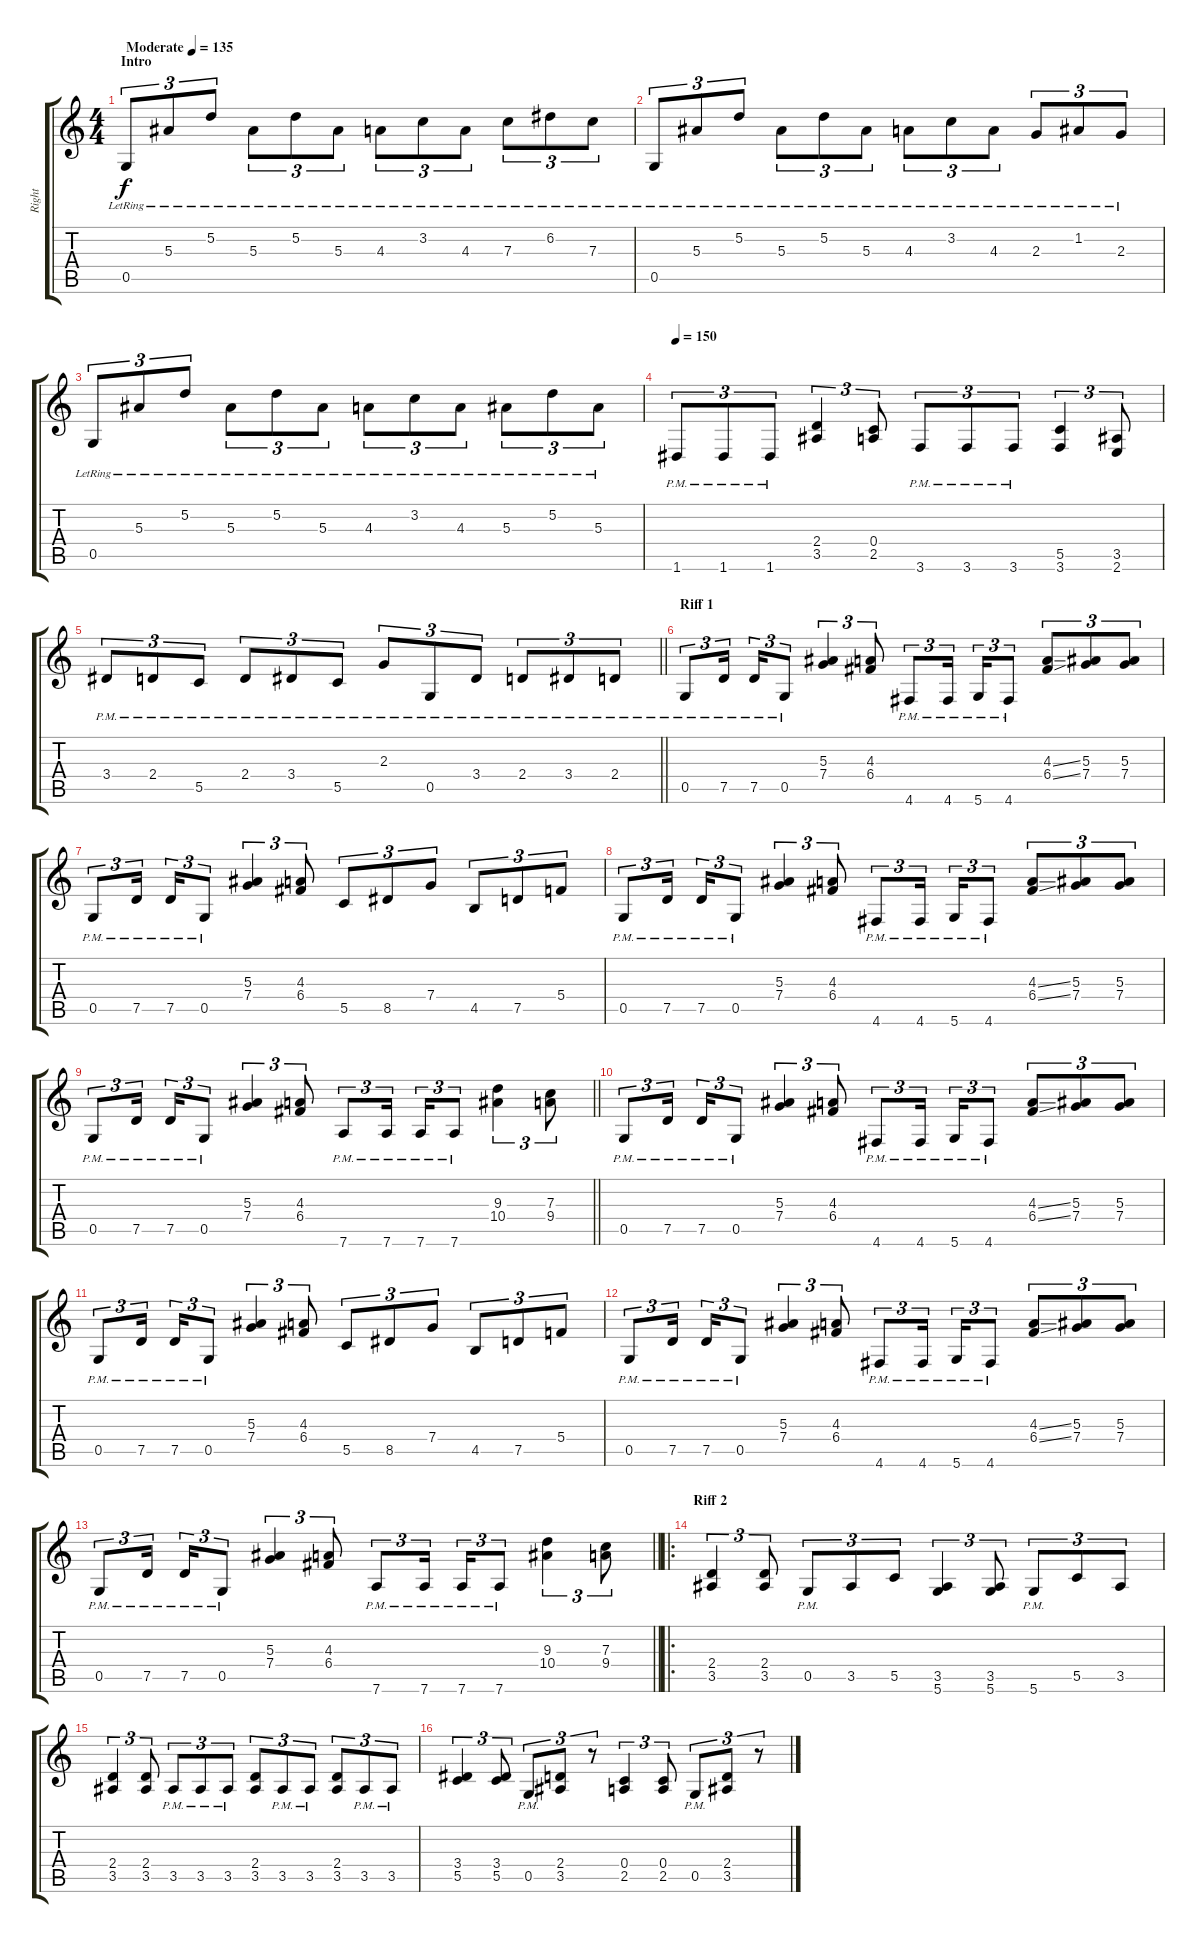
\track ("Right" "Right") {instrument distortionguitar}
\staff {score tabs}
\tuning (D4 A3 F3 C3 G2 D2) {hide}
\ts (4 4)
\section ("" "Intro")
\tempo (135 "Moderate")
\clef g2
\ks c
0.5{lr}.8{tu (3 2) dy f balance 8 instrument acousticguitarnylon} 5.3{lr}.8{tu (3 2)} 5.2{lr}.8{tu (3 2)} 5.3{lr}.8{tu (3 2)} 5.2{lr}.8{tu (3 2)} 5.3{lr}.8{tu (3 2)} 4.3{lr}.8{tu (3 2)} 3.2{lr}.8{tu (3 2)} 4.3{lr}.8{tu (3 2)} 7.3{lr}.8{tu (3 2)} 6.2{lr}.8{tu (3 2)} 7.3{lr}.8{tu (3 2)} |
0.5{lr}.8{tu (3 2)} 5.3{lr}.8{tu (3 2)} 5.2{lr}.8{tu (3 2)} 5.3{lr}.8{tu (3 2)} 5.2{lr}.8{tu (3 2)} 5.3{lr}.8{tu (3 2)} 4.3{lr}.8{tu (3 2)} 3.2{lr}.8{tu (3 2)} 4.3{lr}.8{tu (3 2)} 2.3{lr}.8{tu (3 2)} 1.2{lr}.8{tu (3 2)} 2.3{lr}.8{tu (3 2)} |
0.5{lr}.8{tu (3 2)} 5.3{lr}.8{tu (3 2)} 5.2{lr}.8{tu (3 2)} 5.3{lr}.8{tu (3 2)} 5.2{lr}.8{tu (3 2)} 5.3{lr}.8{tu (3 2)} 4.3{lr}.8{tu (3 2)} 3.2{lr}.8{tu (3 2)} 4.3{lr}.8{tu (3 2)} 5.3{lr}.8{tu (3 2)} 5.2{lr}.8{tu (3 2)} 5.3{lr}.8{tu (3 2)} |
\tempo 150
1.6{pm}.8{tu (3 2) balance 16 instrument distortionguitar} 1.6{pm}.8{tu (3 2)} 1.6{pm}.8{tu (3 2)} (2.4 3.5).4{tu (3 2)} (0.4 2.5).8{tu (3 2)} 3.6{pm}.8{tu (3 2)} 3.6{pm}.8{tu (3 2)} 3.6{pm}.8{tu (3 2)} (5.5 3.6).4{tu (3 2)} (3.5 2.6).8{tu (3 2)} |
\barLineRight lightlight
3.4{pm}.8{tu (3 2)} 2.4{pm}.8{tu (3 2)} 5.5{pm}.8{tu (3 2)} 2.4{pm}.8{tu (3 2)} 3.4{pm}.8{tu (3 2)} 5.5{pm}.8{tu (3 2)} 2.3{pm}.8{tu (3 2)} 0.5{pm}.8{tu (3 2)} 3.4{pm}.8{tu (3 2)} 2.4{pm}.8{tu (3 2)} 3.4{pm}.8{tu (3 2)} 2.4{pm}.8{tu (3 2)} |
\section ("" "Riff 1")
0.5{pm}.8{tu (3 2)} 7.5{pm}.16{tu (3 2) beam splitsecondary} 7.5{pm}.16{tu (3 2)} 0.5{pm}.8{tu (3 2)} (5.3 7.4).4{tu (3 2)} (4.3 6.4).8{tu (3 2)} 4.6{pm}.8{tu (3 2)} 4.6{pm}.16{tu (3 2) beam splitsecondary} 5.6{pm}.16{tu (3 2)} 4.6{pm}.8{tu (3 2)} (4.3{ss} 6.4{ss}).8{tu (3 2)} (5.3 7.4).8{tu (3 2)} (5.3 7.4).8{tu (3 2)} |
0.5{pm}.8{tu (3 2)} 7.5{pm}.16{tu (3 2) beam splitsecondary} 7.5{pm}.16{tu (3 2)} 0.5{pm}.8{tu (3 2)} (5.3 7.4).4{tu (3 2)} (4.3 6.4).8{tu (3 2)} 5.5.8{tu (3 2)} 8.5.8{tu (3 2)} 7.4.8{tu (3 2)} 4.5.8{tu (3 2)} 7.5.8{tu (3 2)} 5.4.8{tu (3 2)} |
0.5{pm}.8{tu (3 2)} 7.5{pm}.16{tu (3 2) beam splitsecondary} 7.5{pm}.16{tu (3 2)} 0.5{pm}.8{tu (3 2)} (5.3 7.4).4{tu (3 2)} (4.3 6.4).8{tu (3 2)} 4.6{pm}.8{tu (3 2)} 4.6{pm}.16{tu (3 2) beam splitsecondary} 5.6{pm}.16{tu (3 2)} 4.6{pm}.8{tu (3 2)} (4.3{ss} 6.4{ss}).8{tu (3 2)} (5.3 7.4).8{tu (3 2)} (5.3 7.4).8{tu (3 2)} |
\barLineRight lightlight
0.5{pm}.8{tu (3 2)} 7.5{pm}.16{tu (3 2) beam splitsecondary} 7.5{pm}.16{tu (3 2)} 0.5{pm}.8{tu (3 2)} (5.3 7.4).4{tu (3 2)} (4.3 6.4).8{tu (3 2)} 7.6{pm}.8{tu (3 2)} 7.6{pm}.16{tu (3 2) beam splitsecondary} 7.6{pm}.16{tu (3 2)} 7.6{pm}.8{tu (3 2)} (9.3 10.4).4{tu (3 2)} (7.3 9.4).8{tu (3 2)} |
0.5{pm}.8{tu (3 2)} 7.5{pm}.16{tu (3 2) beam splitsecondary} 7.5{pm}.16{tu (3 2)} 0.5{pm}.8{tu (3 2)} (5.3 7.4).4{tu (3 2)} (4.3 6.4).8{tu (3 2)} 4.6{pm}.8{tu (3 2)} 4.6{pm}.16{tu (3 2) beam splitsecondary} 5.6{pm}.16{tu (3 2)} 4.6{pm}.8{tu (3 2)} (4.3{ss} 6.4{ss}).8{tu (3 2)} (5.3 7.4).8{tu (3 2)} (5.3 7.4).8{tu (3 2)} |
0.5{pm}.8{tu (3 2)} 7.5{pm}.16{tu (3 2) beam splitsecondary} 7.5{pm}.16{tu (3 2)} 0.5{pm}.8{tu (3 2)} (5.3 7.4).4{tu (3 2)} (4.3 6.4).8{tu (3 2)} 5.5.8{tu (3 2)} 8.5.8{tu (3 2)} 7.4.8{tu (3 2)} 4.5.8{tu (3 2)} 7.5.8{tu (3 2)} 5.4.8{tu (3 2)} |
0.5{pm}.8{tu (3 2)} 7.5{pm}.16{tu (3 2) beam splitsecondary} 7.5{pm}.16{tu (3 2)} 0.5{pm}.8{tu (3 2)} (5.3 7.4).4{tu (3 2)} (4.3 6.4).8{tu (3 2)} 4.6{pm}.8{tu (3 2)} 4.6{pm}.16{tu (3 2) beam splitsecondary} 5.6{pm}.16{tu (3 2)} 4.6{pm}.8{tu (3 2)} (4.3{ss} 6.4{ss}).8{tu (3 2)} (5.3 7.4).8{tu (3 2)} (5.3 7.4).8{tu (3 2)} |
\barLineRight lightlight
0.5{pm}.8{tu (3 2)} 7.5{pm}.16{tu (3 2) beam splitsecondary} 7.5{pm}.16{tu (3 2)} 0.5{pm}.8{tu (3 2)} (5.3 7.4).4{tu (3 2)} (4.3 6.4).8{tu (3 2)} 7.6{pm}.8{tu (3 2)} 7.6{pm}.16{tu (3 2) beam splitsecondary} 7.6{pm}.16{tu (3 2)} 7.6{pm}.8{tu (3 2)} (9.3 10.4).4{tu (3 2)} (7.3 9.4).8{tu (3 2)} |
\ro
\section ("" "Riff 2")
(2.4 3.5).4{tu (3 2)} (2.4 3.5).8{tu (3 2)} 0.5{pm}.8{tu (3 2)} 3.5.8{tu (3 2)} 5.5.8{tu (3 2)} (3.5 5.6).4{tu (3 2)} (3.5 5.6).8{tu (3 2)} 5.6{pm}.8{tu (3 2)} 5.5.8{tu (3 2)} 3.5.8{tu (3 2)} |
(2.4 3.5).4{tu (3 2)} (2.4 3.5).8{tu (3 2)} 3.5{pm}.8{tu (3 2)} 3.5{pm}.8{tu (3 2)} 3.5{pm}.8{tu (3 2)} (2.4 3.5).8{tu (3 2)} 3.5{pm}.8{tu (3 2)} 3.5{pm}.8{tu (3 2)} (2.4 3.5).8{tu (3 2)} 3.5{pm}.8{tu (3 2)} 3.5{pm}.8{tu (3 2)} |
(3.4 5.5).4{tu (3 2)} (3.4 5.5).8{tu (3 2)} 0.5{pm}.8{tu (3 2)} (2.4 3.5).8{tu (3 2)} r.8{tu (3 2)} (0.4 2.5).4{tu (3 2)} (0.4 2.5).8{tu (3 2)} 0.5{pm}.8{tu (3 2)} (2.4 3.5).8{tu (3 2)} r.8{tu (3 2)}
